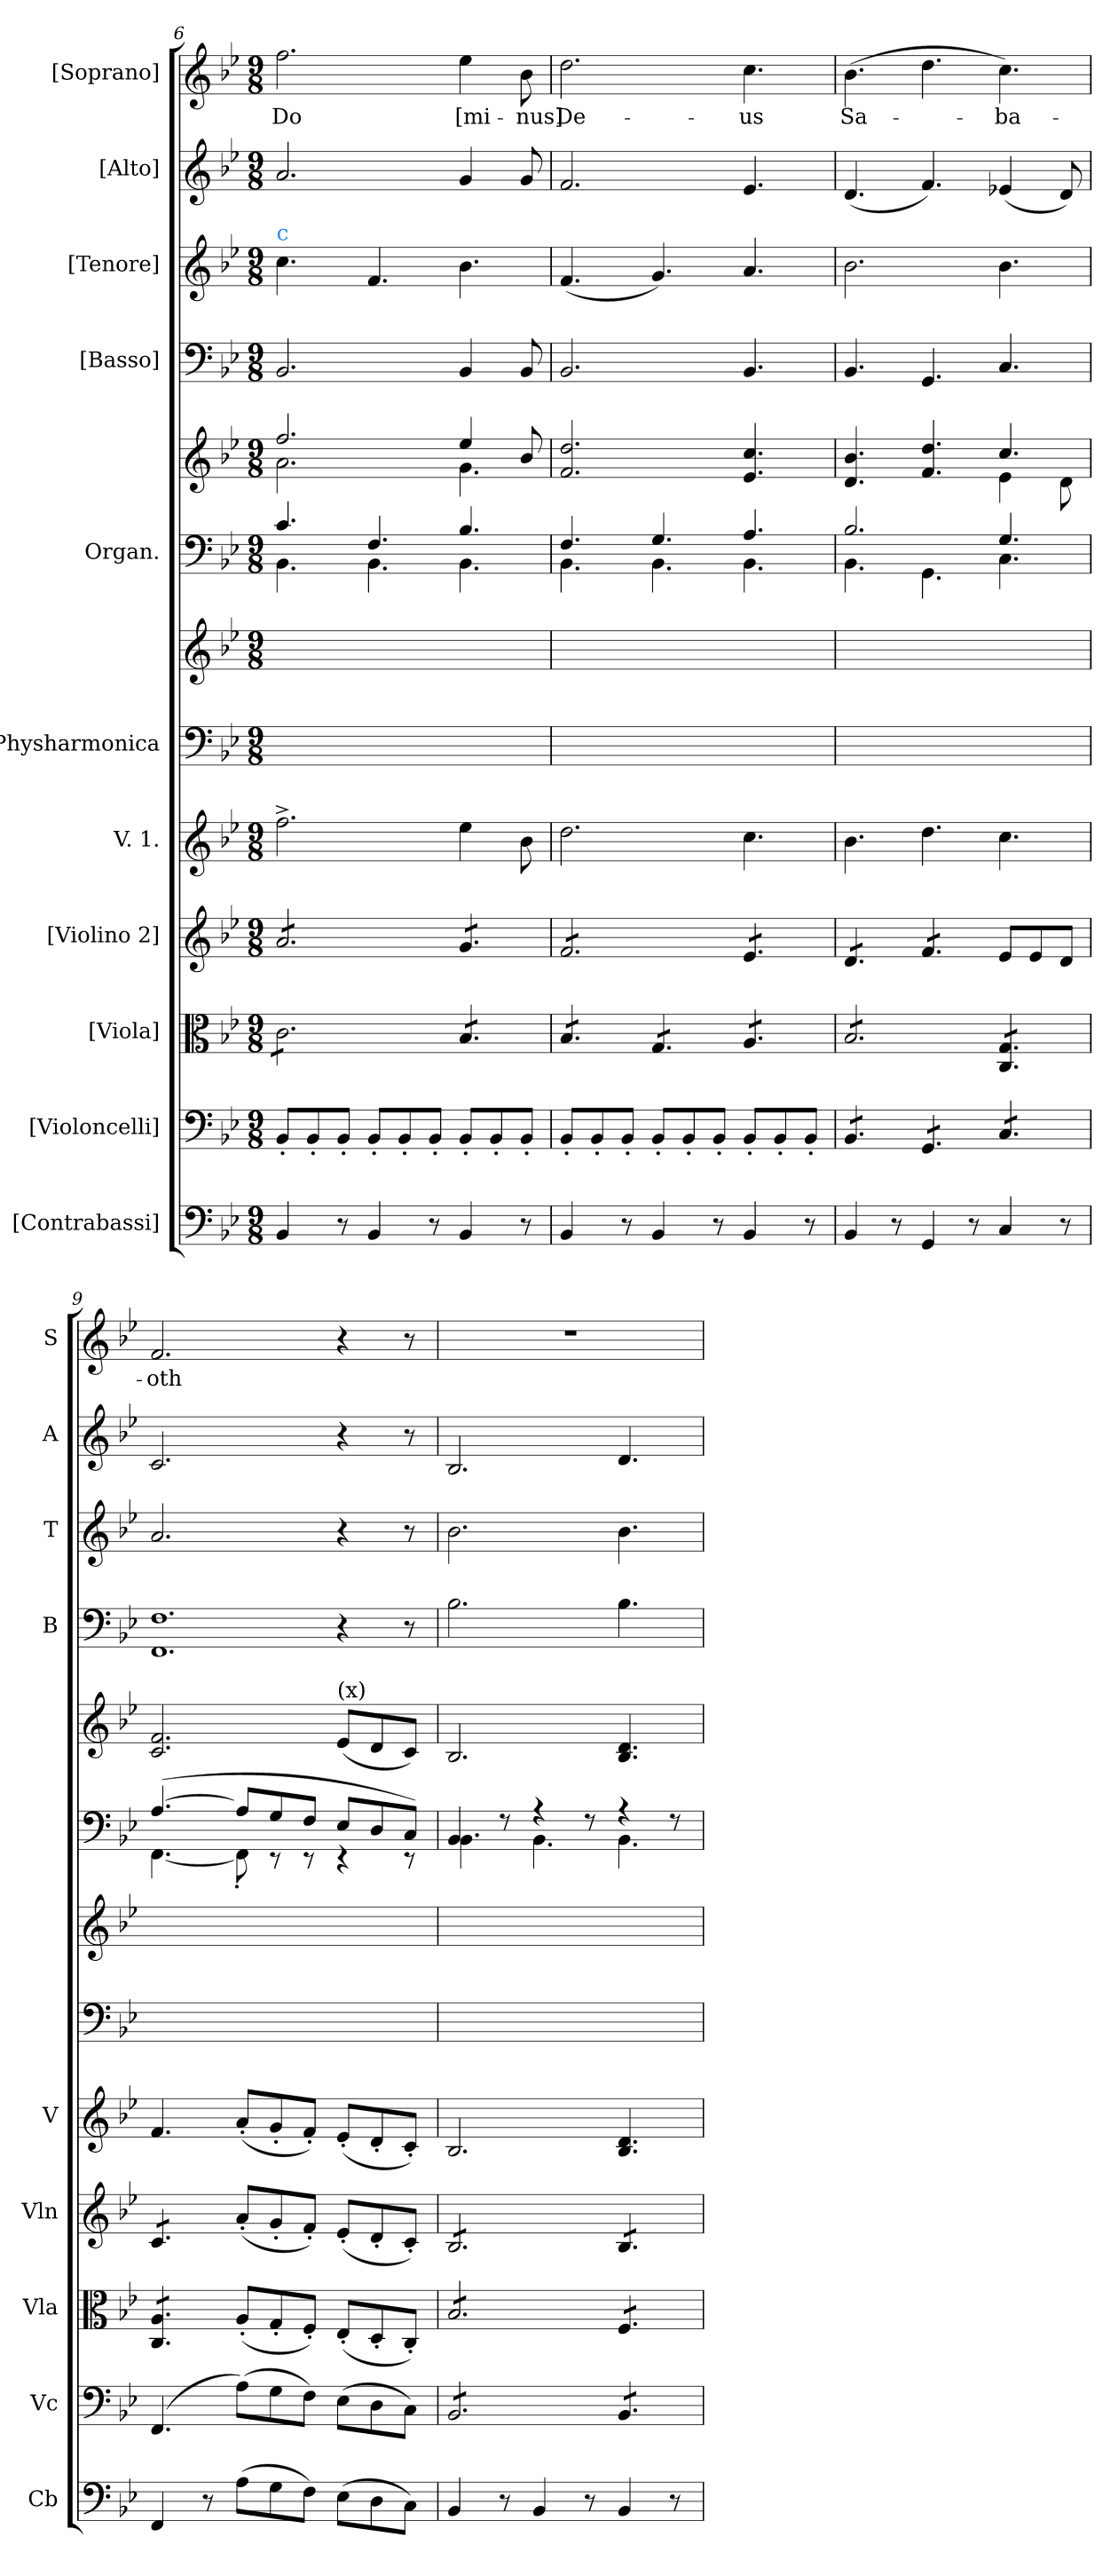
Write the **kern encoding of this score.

**kern	**kern	**kern	**kern	**kern	**kern	**kern	**kern	**kern	**kern	**kern	**kern	**kern	**text
*part11	*part10	*part9	*part8	*part7	*part6	*part6	*part5	*part5	*part4	*part3	*part2	*part1	*part1
*staff13	*staff12	*staff11	*staff10	*staff9	*staff8	*staff7	*staff6	*staff5	*staff4	*staff3	*staff2	*staff1	*staff1
*I"[Contrabassi]	*I"[Violoncelli]	*I"[Viola]	*I"[Violino 2]	*I"V. 1.	*I"Physharmonica	*	*I"Organ.	*	*I"[Basso]	*I"[Tenore]	*I"[Alto]	*I"[Soprano]	*
*I'Cb	*I'Vc	*I'Vla	*I'Vln	*I'V	*	*	*	*	*I'B	*I'T	*I'A	*I'S	*
*clefF4	*clefF4	*clefC3	*clefG2	*clefG2	*clefF4	*clefG2	*clefF4	*clefG2	*clefF4	*clefG2	*clefG2	*clefG2	*
*	*	*	*	*	*	*	*	*	*	*ITrd7c12	*	*	*
*k[b-e-]	*k[b-e-]	*k[b-e-]	*k[b-e-]	*k[b-e-]	*k[b-e-]	*k[b-e-]	*k[b-e-]	*k[b-e-]	*k[b-e-]	*k[b-e-]	*k[b-e-]	*k[b-e-]	*
*B-:	*B-:	*B-:	*B-:	*B-:	*B-:	*B-:	*B-:	*B-:	*B-:	*B-:	*B-:	*B-:	*
*M9/8	*M9/8	*M9/8	*M9/8	*M9/8	*M9/8	*M9/8	*M9/8	*M9/8	*M9/8	*M9/8	*M9/8	*M9/8	*
=6	=6	=6	=6	=6	=6	=6	=6	=6	=6	=6	=6	=6	=6
*	*	*	*	*	*	*	*^	*^	*	*	*	*	*
!	!	!	!	!	!	!	!	!	!	!	!	!LO:TX:a:color=dodgerblue:t=c	!	!	!
!	!	!	!	!	!	!	!	!	!	!	!	!	!	!	!LO:LY:color=grey
*	*	*tremolo	*	*	*	*	*	*	*	*	*	*	*	*	*
*	*	*	*tremolo	*	*	*	*	*	*	*	*	*	*	*	*
4BB-/	8BB-'/L	8c\L	8a/L	2.ff^\	8%9ryy	8%9ryy	4.c/	4.BB-\	2.ff/	2.a\	2.BB-/	4.c\	2.a/	2.ff\	Do
.	8BB-'/	8c\	8a/	.	.	.	.	.	.	.	.	.	.	.	.
8r	8BB-'/J	8c\	8a/	.	.	.	.	.	.	.	.	.	.	.	.
4BB-/	8BB-'/L	8c\	8a/	.	.	.	4.F/	4.BB-\	.	.	.	4.F/	.	.	.
.	8BB-'/	8c\	8a/	.	.	.	.	.	.	.	.	.	.	.	.
8r	8BB-'/J	8c\J	8a/J	.	.	.	.	.	.	.	.	.	.	.	.
!	!	!	!	!	!	!	!	!	!	!	!	!	!	!	!LO:LY:color=grey
4BB-/	8BB-'/L	8B-/L	8g/L	4ee-\	.	.	4.B-/	4.BB-\	4ee-/	4.g\	4BB-/	4.B-\	4g/	4ee-\	-[mi-
.	8BB-'/	8B-/	8g/	.	.	.	.	.	.	.	.	.	.	.	.
!	!	!	!	!	!	!	!	!	!	!	!	!	!	!	!LO:LY:color=grey
8r	8BB-'/J	8B-/J	8g/J	8b-\	.	.	.	.	8b-/	.	8BB-/	.	8g/	8b-\	-nus]
*	*	*	*	*	*	*	*	*	*v	*v	*	*	*	*	*
=7	=7	=7	=7	=7	=7	=7	=7	=7	=7	=7	=7	=7	=7	=7
!	!	!	!	!	!	!	!	!	!	!	!	!	!	!LO:LY:color=grey
4BB-/	8BB-'/L	8B-/L	8f/L	2.dd\	8%9ryy	8%9ryy	4.F/	4.BB-\	2.f/ 2.dd/	2.BB-/	(4.F/	2.f/	2.dd\	De-
.	8BB-'/	8B-/	8f/	.	.	.	.	.	.	.	.	.	.	.
8r	8BB-'/J	8B-/J	8f/	.	.	.	.	.	.	.	.	.	.	.
4BB-/	8BB-'/L	8G/L	8f/	.	.	.	4.G/	4.BB-\	.	.	4.G/)	.	.	.
.	8BB-'/	8G/	8f/	.	.	.	.	.	.	.	.	.	.	.
8r	8BB-'/J	8G/J	8f/J	.	.	.	.	.	.	.	.	.	.	.
!	!	!	!	!	!	!	!	!	!	!	!	!	!	!LO:LY:color=grey
4BB-/	8BB-'/L	8A/L	8e-/L	4.cc\	.	.	4.A/	4.BB-\	4.e-/ 4.cc/	4.BB-/	4.A/	4.e-/	4.cc\	-us
.	8BB-'/	8A/	8e-/	.	.	.	.	.	.	.	.	.	.	.
8r	8BB-'/J	8A/J	8e-/J	.	.	.	.	.	.	.	.	.	.	.
=8	=8	=8	=8	=8	=8	=8	=8	=8	=8	=8	=8	=8	=8	=8
*	*	*	*	*	*	*	*	*	*^	*	*	*	*	*
!	!	!	!	!	!	!	!	!	!	!	!	!	!	!	!LO:LY:color=grey
*	*tremolo	*	*	*	*	*	*	*	*	*	*	*	*	*	*
4BB-/	8BB-/L	8B-/L	8d/L	4.b-\	8%9ryy	8%9ryy	2.B-/	4.BB-\	4.d/ 4.b-/	2.ryy	4.BB-/	2.B-\	(4.d/	(4.b-\	Sa-
.	8BB-/	8B-/	8d/	.	.	.	.	.	.	.	.	.	.	.	.
8r	8BB-/J	8B-/	8d/J	.	.	.	.	.	.	.	.	.	.	.	.
4GG/	8GG/L	8B-/	8f/L	4.dd\	.	.	.	4.GG\	4.f/ 4.dd/	.	4.GG/	.	4.f/)	4.dd\	.
.	8GG/	8B-/	8f/	.	.	.	.	.	.	.	.	.	.	.	.
8r	8GG/J	8B-/J	8f/J	.	.	.	.	.	.	.	.	.	.	.	.
*	*	*	*Xtremolo	*	*	*	*	*	*	*	*	*	*	*	*
!	!	!	!	!	!	!	!	!	!	!	!	!	!	!	!LO:LY:color=grey
4C/	8C/L	8C/ 8G/L	8e-/L	4.cc\	.	.	4.G/	4.C\	4.cc/	4e-\	4.C/	4.B-\	(4e-X/	4.cc\)	-ba-
.	8C/	8C/ 8G/	8e-/	.	.	.	.	.	.	.	.	.	.	.	.
8r	8C/J	8C/ 8G/J	8d/J	.	.	.	.	.	.	8d\	.	.	8d/)	.	.
*	*Xtremolo	*	*	*	*	*	*	*	*	*	*	*	*	*	*
=9	=9	=9	=9	=9	=9	=9	=9	=9	=9	=9	=9	=9	=9	=9	=9
!	!	!	!	!	!	!	!	!	!LO:TX:a:t=(x)	!	!	!	!	!	!
!	!	!	!	!	!	!	!	!	!	!	!LO:N:vis=1.	!	!	!	!LO:LY:color=grey
*	*	*	*	*	*	*	*	*	*v	*v	*	*	*	*	*
*	*	*	*tremolo	*	*	*	*	*	*	*	*	*	*	*
4FF/	(<4.FF/	8C/ 8A/L	8c/L	4.f/	8%9ryy	8%9ryy	(>[4.A/	[4.FF\	2.c/ 2.f/	2.FF/ 2.F/	2.A/	2.c/	2.f/	-oth
.	.	8C/ 8A/	8c/	.	.	.	.	.	.	.	.	.	.	.
8r	.	8C/ 8A/J	8c/J	.	.	.	.	.	.	.	.	.	.	.
*	*	*	*Xtremolo	*	*	*	*	*	*	*	*	*	*	*
*	*	*Xtremolo	*	*	*	*	*	*	*	*	*	*	*	*
(8A\L	(8A\L)	(8A'/L	(8a'/L	(8a'/L	.	.	8A/L]	8FF'\]	.	.	.	.	.	.
8G\	8G\	8G'/	8g'/	8g'/	.	.	8G/	8r	.	.	.	.	.	.
8F\J)	8F\J)	8F'/J)	8f'/J)	8f'/J)	.	.	8F/J	8r	.	.	.	.	.	.
!	!	!	!	!	!	!	!	!	!LO:TX:a:t=(x)	!	!	!	!	!
(8E-\L	(8E-\L	(8E-'/L	(8e-'/L	(8e-'/L	.	.	8E-/L	4r	(8e-/L	4r	4r	4r	4r	.
8D\	8D\	8D'/	8d'/	8d'/	.	.	8D/	.	8d/	.	.	.	.	.
8C\J)	8C\J)	8C'/J)	8c'/J)	8c'/J)	.	.	8C/J)	8r	8c/J)	8r	8r	8r	8r	.
=10	=10	=10	=10	=10	=10	=10	=10	=10	=10	=10	=10	=10	=10	=10
*	*tremolo	*	*	*	*	*	*	*	*	*	*	*	*	*
*	*	*tremolo	*	*	*	*	*	*	*	*	*	*	*	*
*	*	*	*tremolo	*	*	*	*	*	*	*	*	*	*	*
4BB-/	8BB-/L	8B-/L	8B-/L	2.B-/	8%9ryy	8%9ryy	4BB-/	4.BB-\	2.B-/	2.B-\	2.B-\	2.B-/	8%9r	.
.	8BB-/	8B-/	8B-/	.	.	.	.	.	.	.	.	.	.	.
8r	8BB-/	8B-/	8B-/	.	.	.	8r	.	.	.	.	.	.	.
4BB-/	8BB-/	8B-/	8B-/	.	.	.	4r	4.BB-\	.	.	.	.	.	.
.	8BB-/	8B-/	8B-/	.	.	.	.	.	.	.	.	.	.	.
8r	8BB-/J	8B-/J	8B-/J	.	.	.	8r	.	.	.	.	.	.	.
4BB-/	8BB-/L	8F/L	8B-/L	4.B-/ 4.d/	.	.	4r	4.BB-\	4.B-/ 4.d/	4.B-\	4.B-\	4.d/	.	.
.	8BB-/	8F/	8B-/	.	.	.	.	.	.	.	.	.	.	.
8r	8BB-/J	8F/J	8B-/J	.	.	.	8r	.	.	.	.	.	.	.
*	*	*	*Xtremolo	*	*	*	*	*	*	*	*	*	*	*
*	*	*Xtremolo	*	*	*	*	*	*	*	*	*	*	*	*
*	*Xtremolo	*	*	*	*	*	*	*	*	*	*	*	*	*
*	*	*	*	*	*	*	*v	*v	*	*	*	*	*	*
=	=	=	=	=	=	=	=	=	=	=	=	=	=
*-	*-	*-	*-	*-	*-	*-	*-	*-	*-	*-	*-	*-	*-
